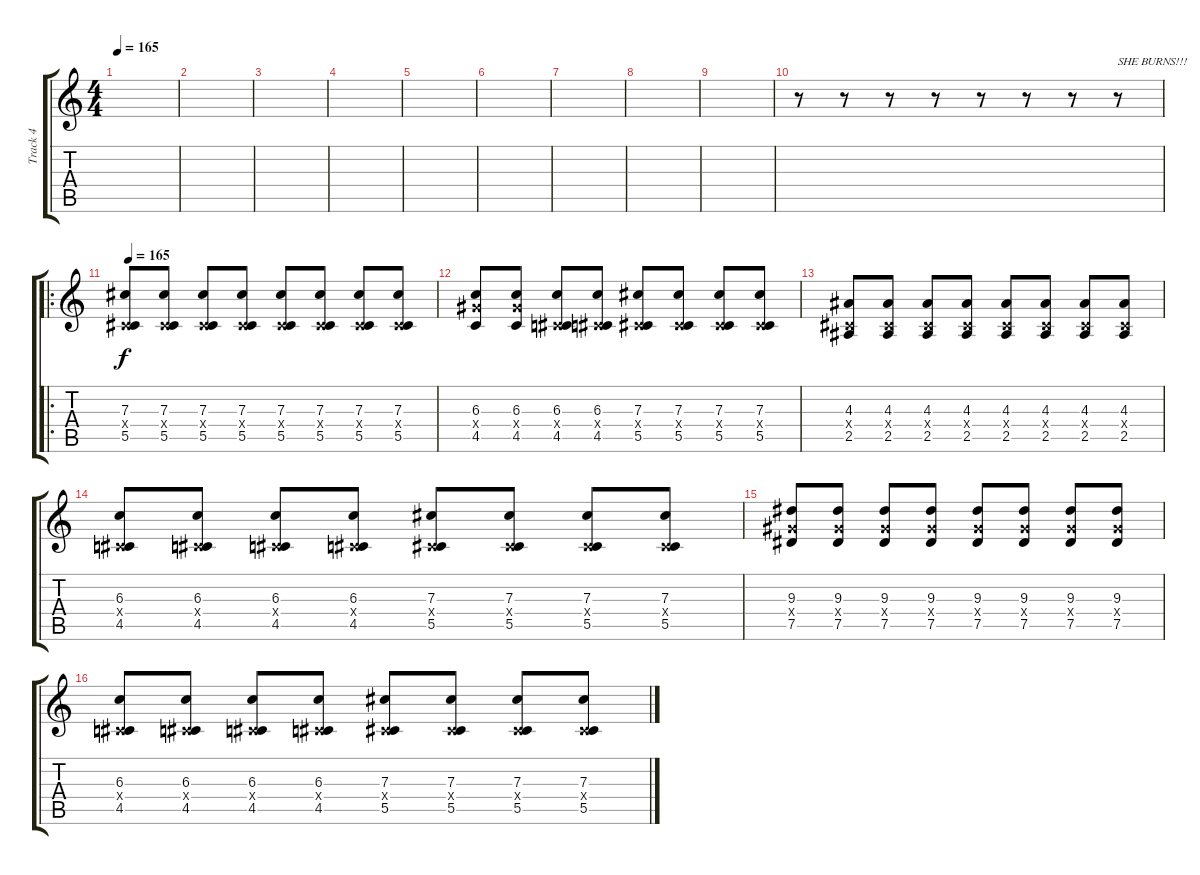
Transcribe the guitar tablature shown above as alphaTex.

\track ("Track 4" "Track 4") {instrument distortionguitar}
\staff {score tabs}
\tuning (Eb4 Bb3 Gb3 Db3 Ab2 Db2) {hide}
\ts (4 4)
\tempo 165
\clef g2
\ks c
|
|
|
|
|
|
|
|
|
r.8 r.8 r.8 r.8 r.8 r.8 r.8 r.8{txt "SHE BURNS!!!"} |
\ro
\tempo 165
(7.3 0.4{x} 5.5).8 (7.3 0.4{x} 5.5).8 (7.3 0.4{x} 5.5).8 (7.3 0.4{x} 5.5).8 (7.3 0.4{x} 5.5).8 (7.3 0.4{x} 5.5).8 (7.3 0.4{x} 5.5).8 (7.3 0.4{x} 5.5).8 |
(6.3 7.4{x} 4.5).8 (6.3 7.4{x} 4.5).8 (6.3 0.4{x} 4.5).8 (6.3 0.4{x} 4.5).8 (7.3 0.4{x} 5.5).8 (7.3 0.4{x} 5.5).8 (7.3 0.4{x} 5.5).8 (7.3 0.4{x} 5.5).8 |
(4.3 0.4{x} 2.5).8 (4.3 0.4{x} 2.5).8 (4.3 0.4{x} 2.5).8 (4.3 0.4{x} 2.5).8 (4.3 0.4{x} 2.5).8 (4.3 0.4{x} 2.5).8 (4.3 0.4{x} 2.5).8 (4.3 0.4{x} 2.5).8 |
(6.3 0.4{x} 4.5).8 (6.3 0.4{x} 4.5).8 (6.3 0.4{x} 4.5).8 (6.3 0.4{x} 4.5).8 (7.3 0.4{x} 5.5).8 (7.3 0.4{x} 5.5).8 (7.3 0.4{x} 5.5).8 (7.3 0.4{x} 5.5).8 |
(9.3 7.4{x} 7.5).8 (9.3 7.4{x} 7.5).8 (9.3 7.4{x} 7.5).8 (9.3 7.4{x} 7.5).8 (9.3 7.4{x} 7.5).8 (9.3 7.4{x} 7.5).8 (9.3 7.4{x} 7.5).8 (9.3 7.4{x} 7.5).8 |
(6.3 0.4{x} 4.5).8 (6.3 0.4{x} 4.5).8 (6.3 0.4{x} 4.5).8 (6.3 0.4{x} 4.5).8 (7.3 0.4{x} 5.5).8 (7.3 0.4{x} 5.5).8 (7.3 0.4{x} 5.5).8 (7.3 0.4{x} 5.5).8
